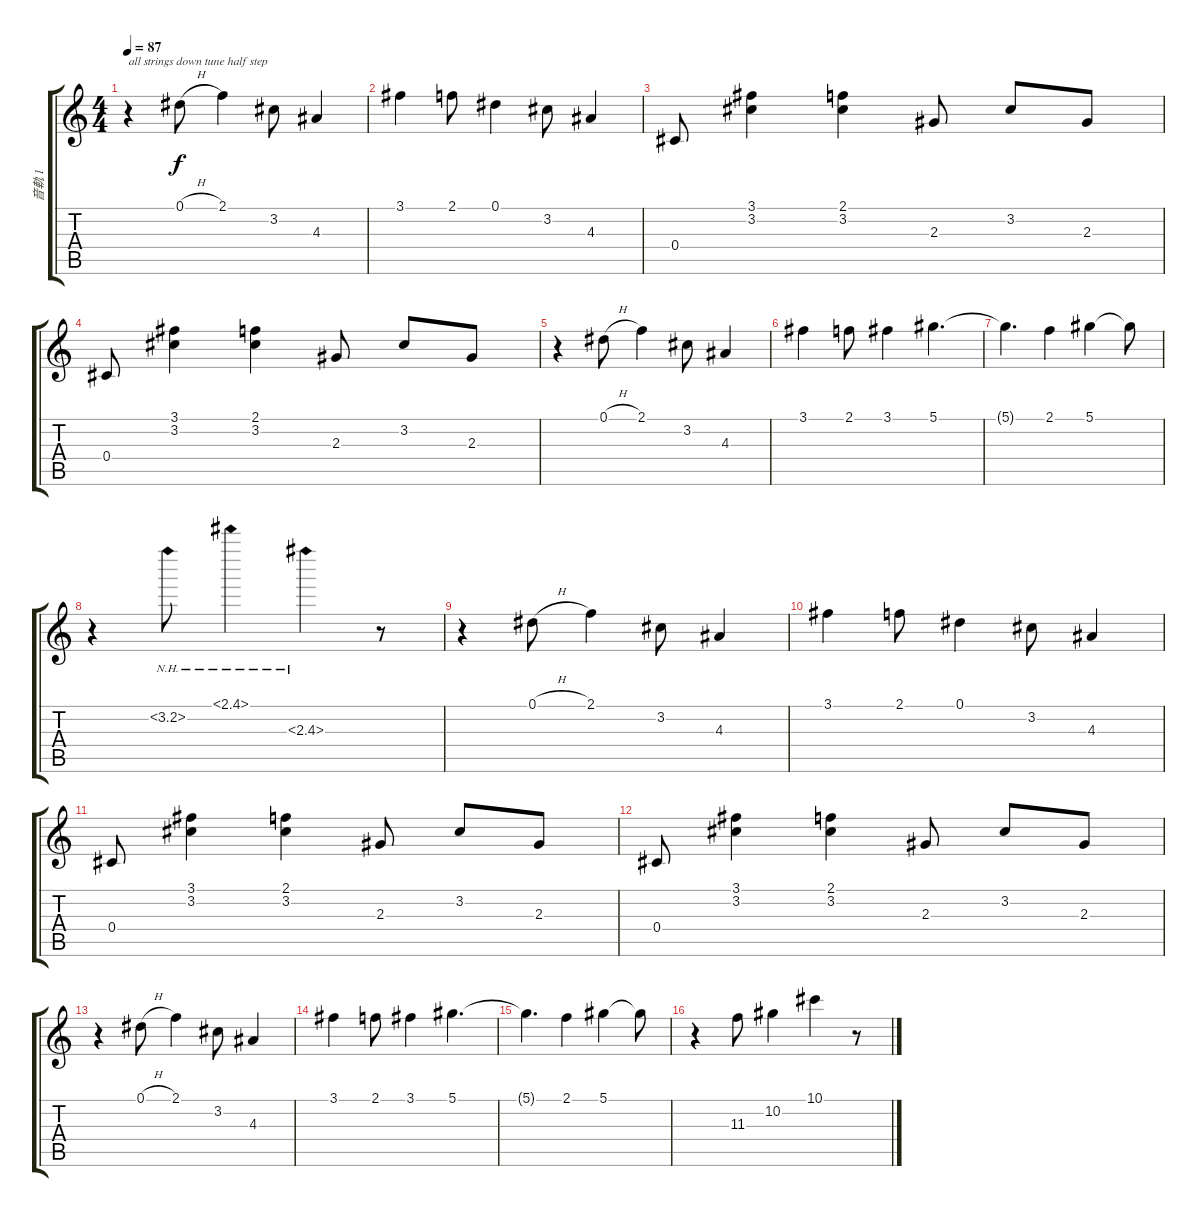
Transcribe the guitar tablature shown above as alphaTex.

\track ("音軌 1" "音軌 1") {instrument electricguitarjazz}
\staff {score tabs}
\tuning (Eb4 Bb3 Gb3 Db3 Ab2 Eb2) {hide}
\ts (4 4)
\tempo 87
\clef g2
\ks c
r.4{txt "all strings down tune half step" dy f instrument electricguitarjazz} 0.1{h}.8 2.1.4 3.2.8 4.3.4 |
3.1.4 2.1.8 0.1.4 3.2.8 4.3.4 |
0.4.8 (3.1 3.2).4 (2.1 3.2).4 2.3.8 3.2.8 2.3.8 |
0.4.8 (3.1 3.2).4 (2.1 3.2).4 2.3.8 3.2.8 2.3.8 |
r.4 0.1{h}.8 2.1.4 3.2.8 4.3.4 |
3.1.4 2.1.8 3.1.4 5.1.4{d} |
5.1{t}.4{d} 2.1.4 5.1.4 5.1{t}.8 |
r.4 3.2{nh}.8 2.1{nh}.4 2.3{nh}.4 r.8 |
r.4 0.1{h}.8 2.1.4 3.2.8 4.3.4 |
3.1.4 2.1.8 0.1.4 3.2.8 4.3.4 |
0.4.8 (3.1 3.2).4 (2.1 3.2).4 2.3.8 3.2.8 2.3.8 |
0.4.8 (3.1 3.2).4 (2.1 3.2).4 2.3.8 3.2.8 2.3.8 |
r.4 0.1{h}.8 2.1.4 3.2.8 4.3.4 |
3.1.4 2.1.8 3.1.4 5.1.4{d} |
5.1{t}.4{d} 2.1.4 5.1.4 5.1{t}.8 |
r.4 11.3.8 10.2.4 10.1.4 r.8
